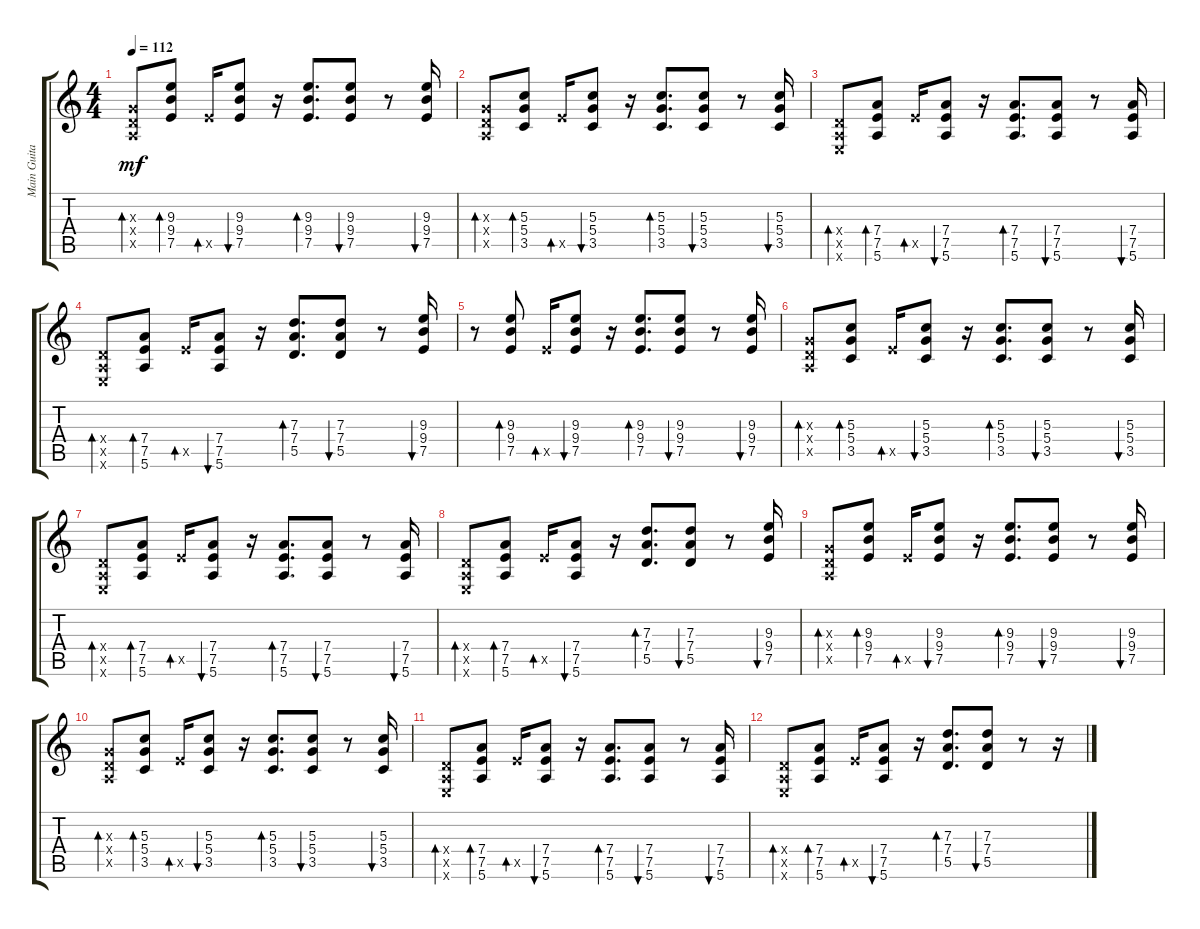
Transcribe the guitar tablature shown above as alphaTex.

\track ("Main Guitar" "Main Guita") {instrument electricguitarclean}
\staff {score tabs}
\tuning (E4 B3 G3 D3 A2 E2) {hide}
\ts (4 4)
\tempo 112
\clef g2
\ks c
(0.3{x} 0.4{x} 0.5{x}).8{bd 30 dy mf} (9.3 9.4 7.5).8{bd 30} 7.5{x}.16{bd 30} (9.3 9.4 7.5).8{bu 30} r.16 (9.3 9.4 7.5).8{d bd 30} (9.3 9.4 7.5).8{bu 30} r.8 (9.3 9.4 7.5).16{bu 30} |
(0.3{x} 0.4{x} 0.5{x}).8{bd 30} (5.3 5.4 3.5).8{bd 30} 7.5{x}.16{bd 30} (5.3 5.4 3.5).8{bu 30} r.16 (5.3 5.4 3.5).8{d bd 30} (5.3 5.4 3.5).8{bu 30} r.8 (5.3 5.4 3.5).16{bu 30} |
(0.4{x} 0.5{x} 0.6{x}).8{bd 30} (7.4 7.5 5.6).8{bd 30} 7.5{x}.16{bd 30} (7.4 7.5 5.6).8{bu 30} r.16 (7.4 7.5 5.6).8{d bd 30} (7.4 7.5 5.6).8{bu 30} r.8 (7.4 7.5 5.6).16{bu 30} |
(0.4{x} 0.5{x} 0.6{x}).8{bd 30} (7.4 7.5 5.6).8{bd 30} 7.5{x}.16{bd 30} (7.4 7.5 5.6).8{bu 30} r.16 (7.3 7.4 5.5).8{d bd 30} (7.3 7.4 5.5).8{bu 30} r.8 (9.3 9.4 7.5).16{bu 30} |
r.8 (9.3 9.4 7.5).8{bd 30} 7.5{x}.16{bd 30} (9.3 9.4 7.5).8{bu 30} r.16 (9.3 9.4 7.5).8{d bd 30} (9.3 9.4 7.5).8{bu 30} r.8 (9.3 9.4 7.5).16{bu 30} |
(0.3{x} 0.4{x} 0.5{x}).8{bd 30} (5.3 5.4 3.5).8{bd 30} 7.5{x}.16{bd 30} (5.3 5.4 3.5).8{bu 30} r.16 (5.3 5.4 3.5).8{d bd 30} (5.3 5.4 3.5).8{bu 30} r.8 (5.3 5.4 3.5).16{bu 30} |
(0.4{x} 0.5{x} 0.6{x}).8{bd 30} (7.4 7.5 5.6).8{bd 30} 7.5{x}.16{bd 30} (7.4 7.5 5.6).8{bu 30} r.16 (7.4 7.5 5.6).8{d bd 30} (7.4 7.5 5.6).8{bu 30} r.8 (7.4 7.5 5.6).16{bu 30} |
(0.4{x} 0.5{x} 0.6{x}).8{bd 30} (7.4 7.5 5.6).8{bd 30} 7.5{x}.16{bd 30} (7.4 7.5 5.6).8{bu 30} r.16 (7.3 7.4 5.5).8{d bd 30} (7.3 7.4 5.5).8{bu 30} r.8 (9.3 9.4 7.5).16{bu 30} |
(0.3{x} 0.4{x} 0.5{x}).8{bd 30} (9.3 9.4 7.5).8{bd 30} 7.5{x}.16{bd 30} (9.3 9.4 7.5).8{bu 30} r.16 (9.3 9.4 7.5).8{d bd 30} (9.3 9.4 7.5).8{bu 30} r.8 (9.3 9.4 7.5).16{bu 30} |
(0.3{x} 0.4{x} 0.5{x}).8{bd 30} (5.3 5.4 3.5).8{bd 30} 7.5{x}.16{bd 30} (5.3 5.4 3.5).8{bu 30} r.16 (5.3 5.4 3.5).8{d bd 30} (5.3 5.4 3.5).8{bu 30} r.8 (5.3 5.4 3.5).16{bu 30} |
(0.4{x} 0.5{x} 0.6{x}).8{bd 30} (7.4 7.5 5.6).8{bd 30} 7.5{x}.16{bd 30} (7.4 7.5 5.6).8{bu 30} r.16 (7.4 7.5 5.6).8{d bd 30} (7.4 7.5 5.6).8{bu 30} r.8 (7.4 7.5 5.6).16{bu 30} |
(0.4{x} 0.5{x} 0.6{x}).8{bd 30} (7.4 7.5 5.6).8{bd 30} 7.5{x}.16{bd 30} (7.4 7.5 5.6).8{bu 30} r.16 (7.3 7.4 5.5).8{d bd 30} (7.3 7.4 5.5).8{bu 30} r.8 r.16
